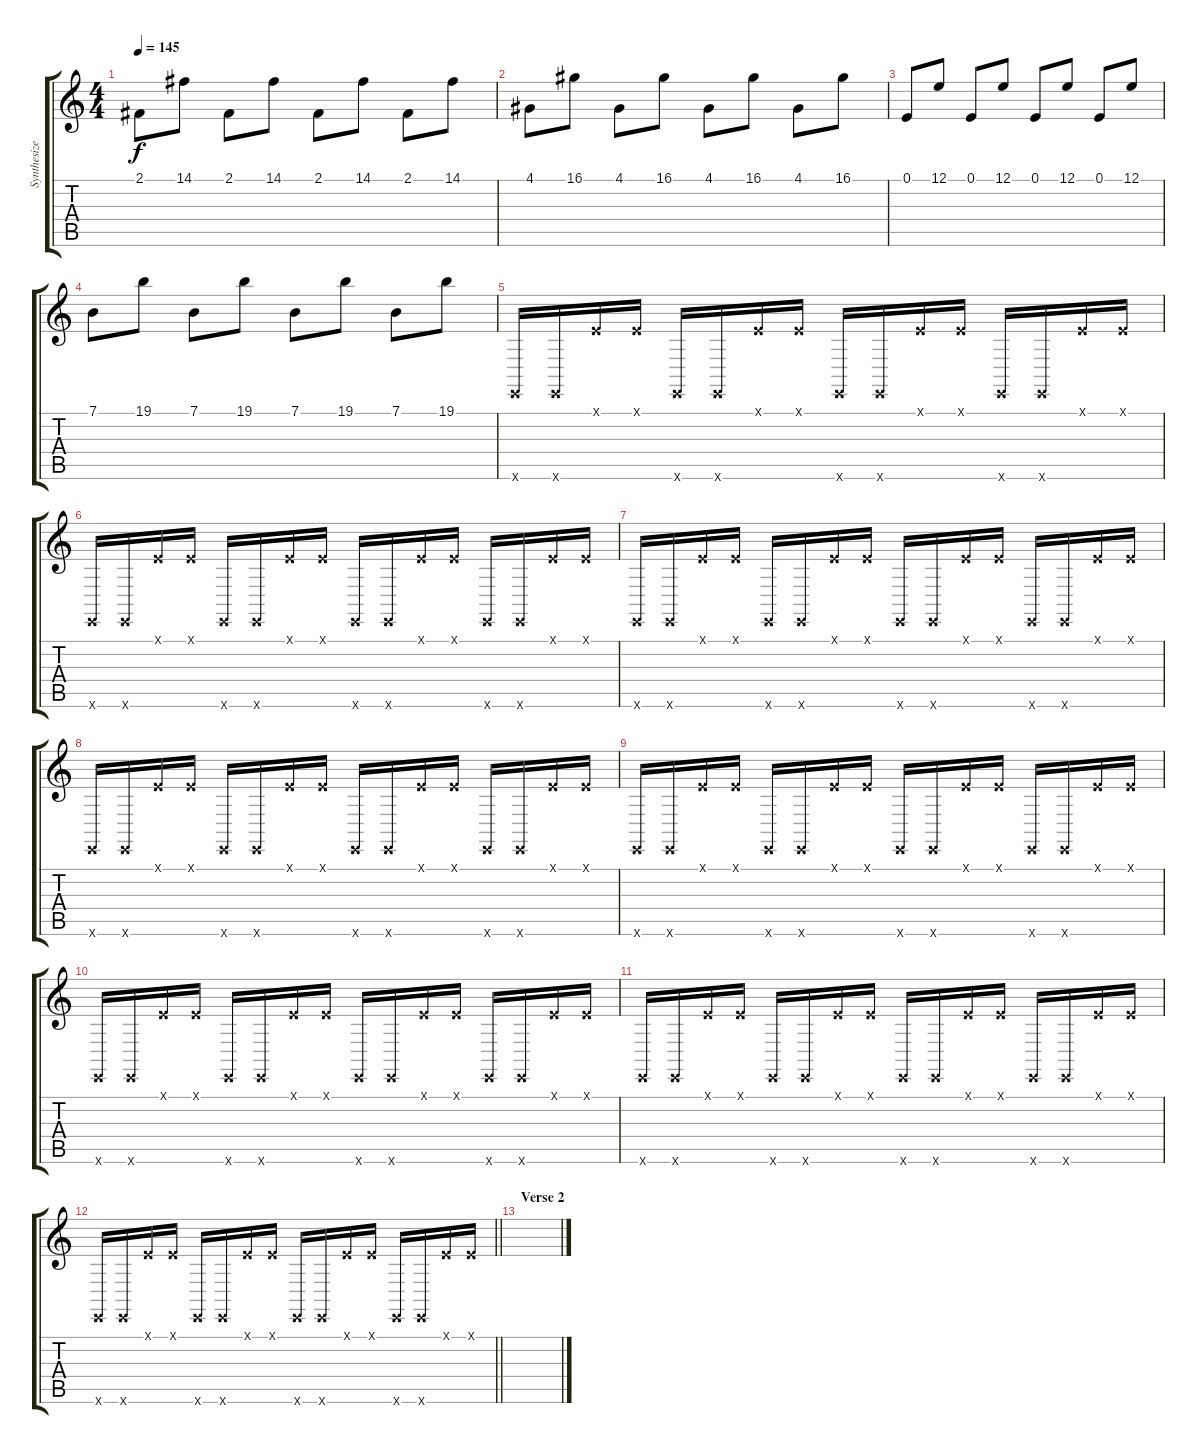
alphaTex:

\track ("Synthesizer One [Blake Healy]" "Synthesize") {instrument lead2sawtooth}
\staff {score tabs}
\tuning (E4 B3 G3 D3 A2 E2) {hide}
\ts (4 4)
\tempo 145
\clef g2
\ks c
2.1.8{dy f} 14.1.8 2.1.8 14.1.8 2.1.8 14.1.8 2.1.8 14.1.8 |
4.1.8 16.1.8 4.1.8 16.1.8 4.1.8 16.1.8 4.1.8 16.1.8 |
0.1.8 12.1.8 0.1.8 12.1.8 0.1.8 12.1.8 0.1.8 12.1.8 |
7.1.8 19.1.8 7.1.8 19.1.8 7.1.8 19.1.8 7.1.8 19.1.8 |
0.6{x}.16{volume 16} 0.6{x}.16 0.1{x}.16 0.1{x}.16 0.6{x}.16 0.6{x}.16 0.1{x}.16 0.1{x}.16 0.6{x}.16 0.6{x}.16 0.1{x}.16 0.1{x}.16 0.6{x}.16 0.6{x}.16 0.1{x}.16 0.1{x}.16 |
0.6{x}.16 0.6{x}.16 0.1{x}.16 0.1{x}.16 0.6{x}.16 0.6{x}.16 0.1{x}.16 0.1{x}.16 0.6{x}.16 0.6{x}.16 0.1{x}.16 0.1{x}.16 0.6{x}.16 0.6{x}.16 0.1{x}.16 0.1{x}.16 |
0.6{x}.16 0.6{x}.16 0.1{x}.16 0.1{x}.16 0.6{x}.16 0.6{x}.16 0.1{x}.16 0.1{x}.16 0.6{x}.16 0.6{x}.16 0.1{x}.16 0.1{x}.16 0.6{x}.16 0.6{x}.16 0.1{x}.16 0.1{x}.16 |
0.6{x}.16 0.6{x}.16 0.1{x}.16 0.1{x}.16 0.6{x}.16 0.6{x}.16 0.1{x}.16 0.1{x}.16 0.6{x}.16 0.6{x}.16 0.1{x}.16 0.1{x}.16 0.6{x}.16 0.6{x}.16 0.1{x}.16 0.1{x}.16 |
0.6{x}.16 0.6{x}.16 0.1{x}.16 0.1{x}.16 0.6{x}.16 0.6{x}.16 0.1{x}.16 0.1{x}.16 0.6{x}.16 0.6{x}.16 0.1{x}.16 0.1{x}.16 0.6{x}.16 0.6{x}.16 0.1{x}.16 0.1{x}.16 |
0.6{x}.16 0.6{x}.16 0.1{x}.16 0.1{x}.16 0.6{x}.16 0.6{x}.16 0.1{x}.16 0.1{x}.16 0.6{x}.16 0.6{x}.16 0.1{x}.16 0.1{x}.16 0.6{x}.16 0.6{x}.16 0.1{x}.16 0.1{x}.16 |
0.6{x}.16 0.6{x}.16 0.1{x}.16 0.1{x}.16 0.6{x}.16 0.6{x}.16 0.1{x}.16 0.1{x}.16 0.6{x}.16 0.6{x}.16 0.1{x}.16 0.1{x}.16 0.6{x}.16 0.6{x}.16 0.1{x}.16 0.1{x}.16 |
\barLineRight lightlight
0.6{x}.16 0.6{x}.16 0.1{x}.16 0.1{x}.16 0.6{x}.16 0.6{x}.16 0.1{x}.16 0.1{x}.16 0.6{x}.16 0.6{x}.16 0.1{x}.16 0.1{x}.16 0.6{x}.16 0.6{x}.16 0.1{x}.16 0.1{x}.16 |
\section ("" "Verse 2")
